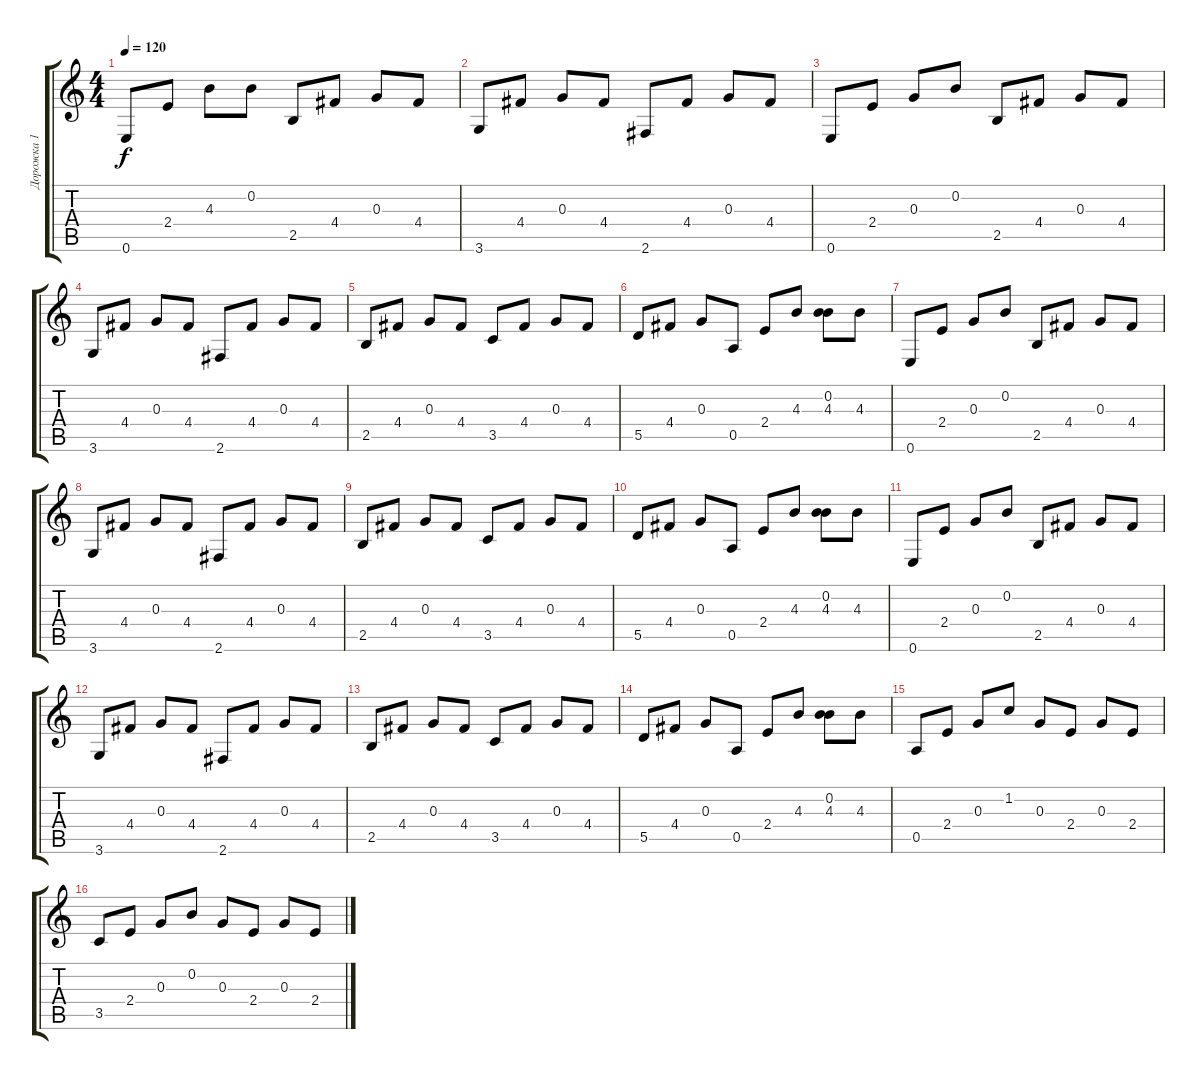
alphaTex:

\track ("Дорожка 1" "Дорожка 1") {instrument acousticguitarsteel}
\staff {score tabs}
\tuning (E4 B3 G3 D3 A2 E2) {hide}
\ts (4 4)
\tempo 120
\clef g2
\ks c
0.6.8{dy f} 2.4.8 4.3.8 0.2.8 2.5.8 4.4.8 0.3.8 4.4.8 |
3.6.8 4.4.8 0.3.8 4.4.8 2.6.8 4.4.8 0.3.8 4.4.8 |
0.6.8 2.4.8 0.3.8 0.2.8 2.5.8 4.4.8 0.3.8 4.4.8 |
3.6.8 4.4.8 0.3.8 4.4.8 2.6.8 4.4.8 0.3.8 4.4.8 |
2.5.8 4.4.8 0.3.8 4.4.8 3.5.8 4.4.8 0.3.8 4.4.8 |
5.5.8 4.4.8 0.3.8 0.5.8 2.4.8 4.3.8 (0.2 4.3).8 4.3.8 |
0.6.8 2.4.8 0.3.8 0.2.8 2.5.8 4.4.8 0.3.8 4.4.8 |
3.6.8 4.4.8 0.3.8 4.4.8 2.6.8 4.4.8 0.3.8 4.4.8 |
2.5.8 4.4.8 0.3.8 4.4.8 3.5.8 4.4.8 0.3.8 4.4.8 |
5.5.8 4.4.8 0.3.8 0.5.8 2.4.8 4.3.8 (0.2 4.3).8 4.3.8 |
0.6.8 2.4.8 0.3.8 0.2.8 2.5.8 4.4.8 0.3.8 4.4.8 |
3.6.8 4.4.8 0.3.8 4.4.8 2.6.8 4.4.8 0.3.8 4.4.8 |
2.5.8 4.4.8 0.3.8 4.4.8 3.5.8 4.4.8 0.3.8 4.4.8 |
5.5.8 4.4.8 0.3.8 0.5.8 2.4.8 4.3.8 (0.2 4.3).8 4.3.8 |
0.5.8 2.4.8 0.3.8 1.2.8 0.3.8 2.4.8 0.3.8 2.4.8 |
3.5.8 2.4.8 0.3.8 0.2.8 0.3.8 2.4.8 0.3.8 2.4.8
